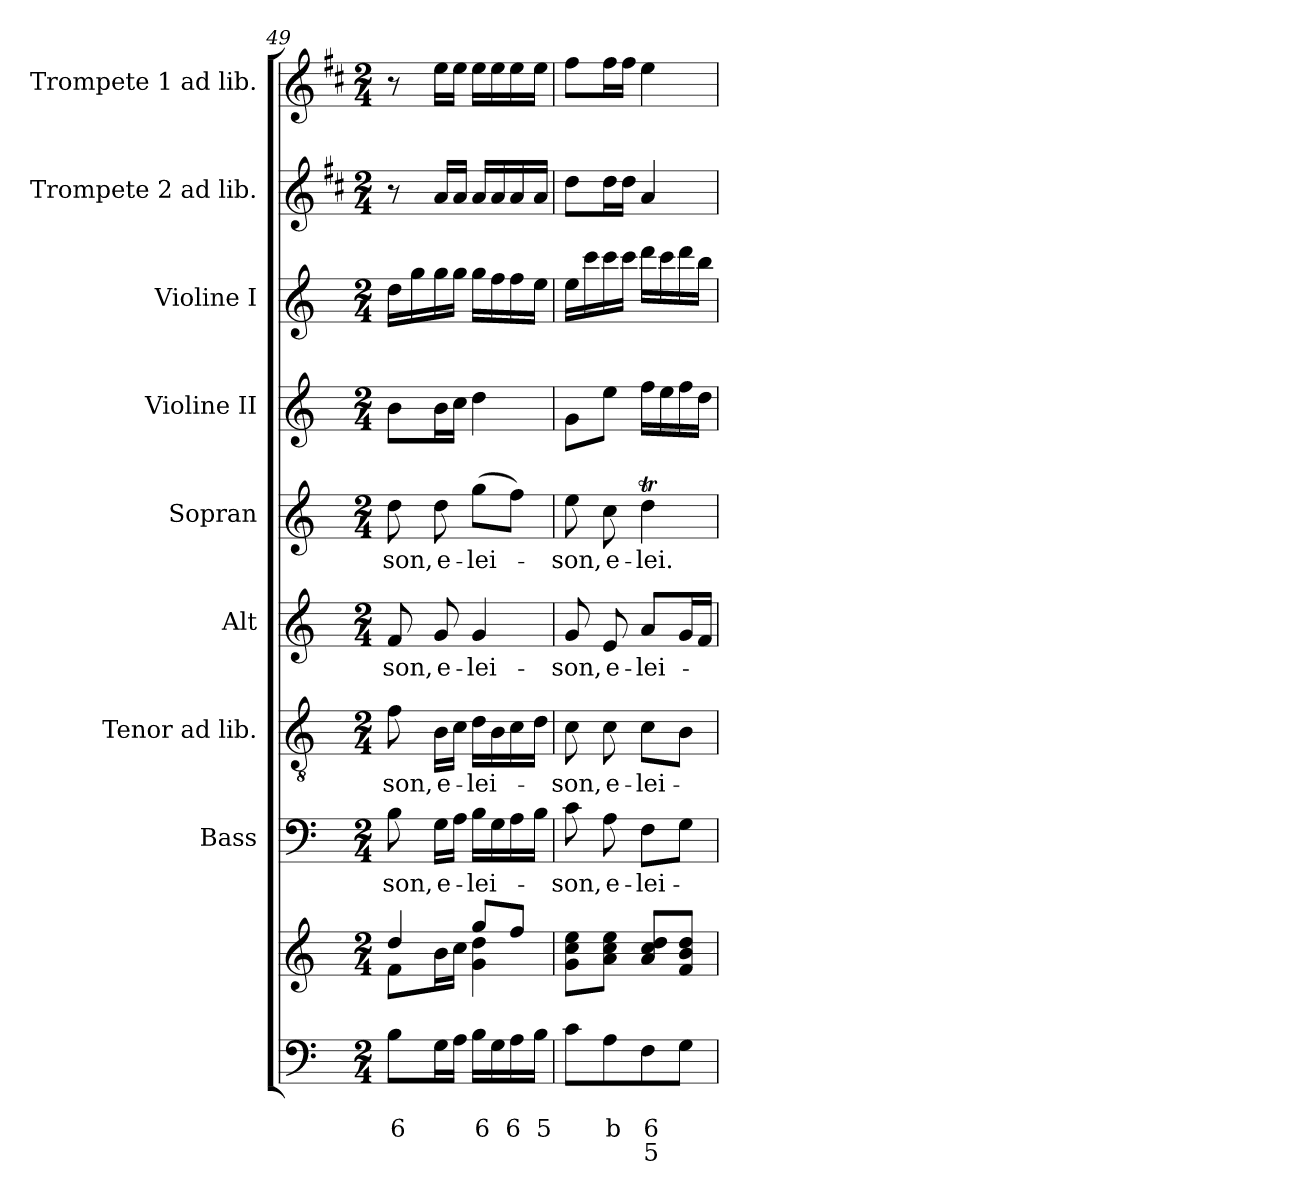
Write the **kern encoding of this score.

**kern	**text	**text	**text	**kern	**kern	**text	**kern	**text	**kern	**text	**kern	**text	**kern	**kern	**kern	**kern
*part9	*part9	*part9	*part9	*part9	*part8	*part8	*part7	*part7	*part6	*part6	*part5	*part5	*part4	*part3	*part2	*part1
*staff10	*staff10	*staff10	*staff10	*staff9	*staff8	*staff8	*staff7	*staff7	*staff6	*staff6	*staff5	*staff5	*staff4	*staff3	*staff2	*staff1
*	*	*	*	*	*I"Bass	*	*I"Tenor ad lib.	*	*I"Alt	*	*I"Sopran	*	*I"Violine II	*I"Violine I	*I"Trompete 2 ad lib.	*I"Trompete 1 ad lib.
*	*	*	*	*	*I'B.	*	*I'T.	*	*I'A.	*	*I'S.	*	*I'Vl. II	*I'Vl. I	*I'Trp. 2	*I'Trp. 1
*clefF4	*	*	*	*clefG2	*clefF4	*	*clefGv2	*	*clefG2	*	*clefG2	*	*clefG2	*clefG2	*clefG2	*clefG2
*	*	*	*	*	*	*	*	*	*	*	*	*	*	*	*ITrd1c2	*ITrd1c2
*k[]	*	*	*	*k[]	*k[]	*	*k[]	*	*k[]	*	*k[]	*	*k[]	*k[]	*k[]	*k[]
*C:	*	*	*	*C:	*C:	*	*C:	*	*C:	*	*C:	*	*C:	*C:	*C:	*C:
*M2/4	*	*	*	*M2/4	*M2/4	*	*M2/4	*	*M2/4	*	*M2/4	*	*M2/4	*M2/4	*M2/4	*M2/4
=49	=49	=49	=49	=49	=49	=49	=49	=49	=49	=49	=49	=49	=49	=49	=49	=49
!	!	!LO:LY:b	!	!	!	!LO:LY:b	!	!LO:LY:b	!	!LO:LY:b	!	!LO:LY:b	!	!	!	!
*	*	*	*	*^	*	*	*	*	*	*	*	*	*	*	*	*
8B\L	.	6	.	4dd/	8f\L	8B\	-son,	8f\	-son,	8f/	-son,	8dd\	-son,	8b\L	16dd\LL	8r	8r
.	.	.	.	.	.	.	.	.	.	.	.	.	.	.	16gg\	.	.
!	!	!	!	!	!	!	!LO:LY:b	!	!LO:LY:b	!	!LO:LY:b	!	!LO:LY:b	!	!	!	!
16G\L	.	.	.	.	16b\L	16G\LL	e-	16B\LL	e-	8g/	e-	8dd\	e-	16b\L	16gg\	16g/LL	16dd\LL
16A\JJ	.	.	.	.	16cc\JJ	16A\JJ	.	16c\JJ	.	.	.	.	.	16cc\JJ	16gg\JJ	16g/JJ	16dd\JJ
!	!	!LO:LY:b	!	!	!	!	!LO:LY:b	!	!LO:LY:b	!	!LO:LY:b	!	!LO:LY:b	!	!	!	!
16B\LL	.	6	.	8gg/L	4g\ 4dd\	16B\LL	-lei-	16d\LL	-lei-	4g/	-lei-	(>8gg\L	-lei-	4dd\	16gg\LL	16g/LL	16dd\LL
16G\	.	.	.	.	.	16G\	.	16B\	.	.	.	.	.	.	16ff\	16g/	16dd\
!	!	!LO:LY:b	!	!	!	!	!	!	!	!	!	!	!	!	!	!	!
16A\	.	6	.	8ff/J	.	16A\	.	16c\	.	.	.	8ff\J)	.	.	16ff\	16g/	16dd\
!	!	!LO:LY:b	!	!	!	!	!	!	!	!	!	!	!	!	!	!	!
16B\JJ	.	5	.	.	.	16B\JJ	.	16d\JJ	.	.	.	.	.	.	16ee\JJ	16g/JJ	16dd\JJ
*	*	*	*	*v	*v	*	*	*	*	*	*	*	*	*	*	*	*
=50	=50	=50	=50	=50	=50	=50	=50	=50	=50	=50	=50	=50	=50	=50	=50	=50
!	!	!	!	!	!	!LO:LY:b	!	!LO:LY:b	!	!LO:LY:b	!	!LO:LY:b	!	!	!	!
8c\L	.	.	.	8g\ 8cc\ 8ee\L	8c\	-son,	8c\	-son,	8g/	-son,	8ee\	-son,	8g\L	16ee\LL	8cc\L	8ee\L
.	.	.	.	.	.	.	.	.	.	.	.	.	.	16ccc\	.	.
!	!	!LO:LY:b	!	!	!	!LO:LY:b	!	!LO:LY:b	!	!LO:LY:b	!	!LO:LY:b	!	!	!	!
8A\	.	b	.	8a\ 8cc\ 8ee\J	8A\	e-	8c\	e-	8e/	e-	8cc\	e-	8ee\J	16ccc\	16cc\L	16ee\L
.	.	.	.	.	.	.	.	.	.	.	.	.	.	16ccc\JJ	16cc\JJ	16ee\JJ
!	!	!LO:LY:b	!LO:LY:b	!	!	!LO:LY:b	!	!LO:LY:b	!	!LO:LY:b	!	!LO:LY:b	!	!	!	!
8F\	.	6	5	8a/ 8cc/ 8dd/L	8F\L	-lei-	8c\L	-lei-	8a/L	-lei-	4ddT\	-lei.-	16ff\LL	16ddd\LL	4g/	4dd\
.	.	.	.	.	.	.	.	.	.	.	.	.	16ee\	16ccc\	.	.
8G\J	.	.	.	8f/ 8b/ 8dd/J	8G\J	.	8B\J	.	16g/L	.	.	.	16ff\	16ddd\	.	.
.	.	.	.	.	.	.	.	.	16f/JJ	.	.	.	16dd\JJ	16bb\JJ	.	.
=	=	=	=	=	=	=	=	=	=	=	=	=	=	=	=	=
*-	*-	*-	*-	*-	*-	*-	*-	*-	*-	*-	*-	*-	*-	*-	*-	*-
